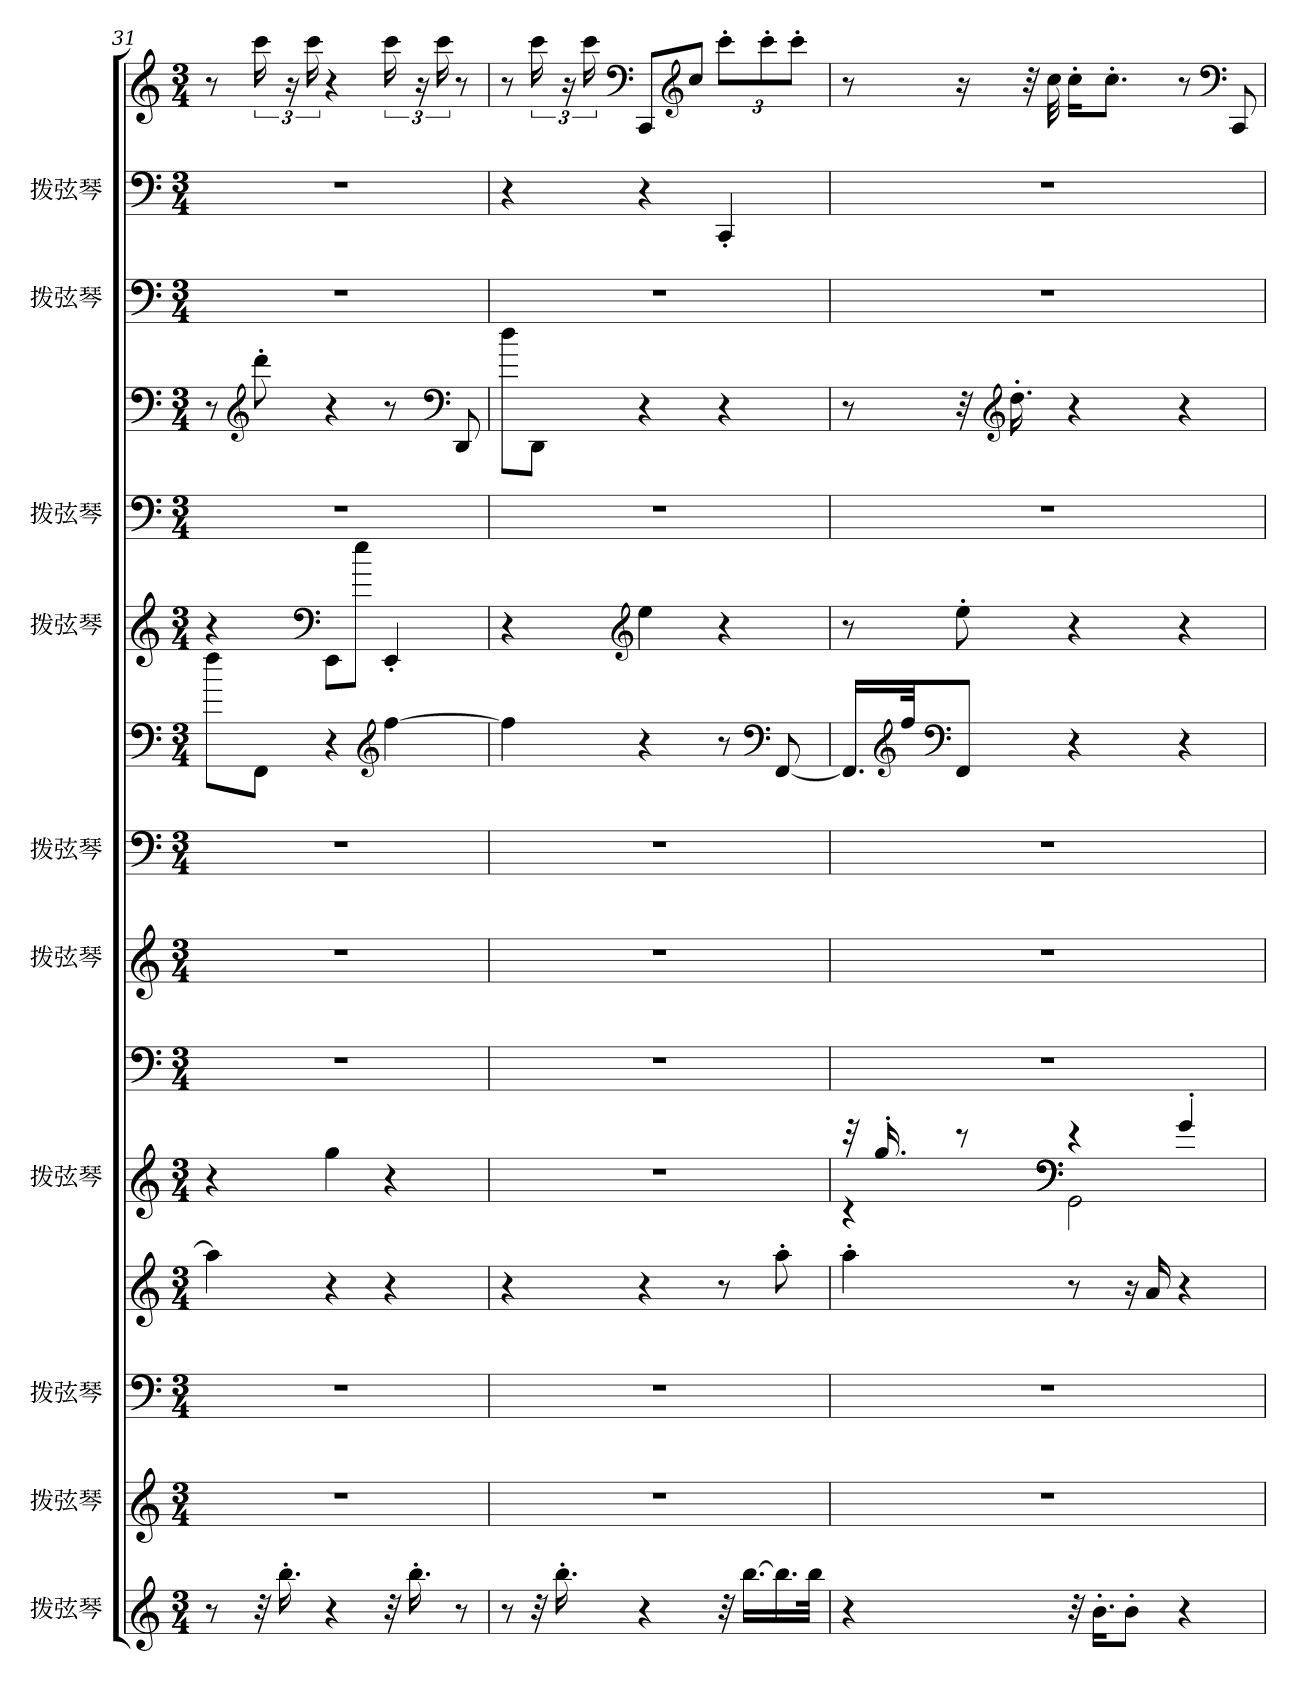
**kern	**kern	**kern	**kern	**kern	**kern	**kern	**kern	**kern	**kern	**kern	**kern	**kern	**kern	**kern
*part10	*part9	*part8	*part8	*part7	*part7	*part6	*part5	*part5	*part4	*part3	*part3	*part2	*part1	*part1
*staff15	*staff14	*staff13	*staff12	*staff11	*staff10	*staff9	*staff8	*staff7	*staff6	*staff5	*staff4	*staff3	*staff2	*staff1
*I"拨弦琴	*I"拨弦琴	*I"拨弦琴	*	*I"拨弦琴	*	*I"拨弦琴	*I"拨弦琴	*	*I"拨弦琴	*I"拨弦琴	*	*I"拨弦琴	*I"拨弦琴	*
*clefG2	*clefG2	*clefF4	*clefG2	*clefG2	*clefF4	*clefG2	*clefF4	*clefF4	*clefG2	*clefF4	*clefF4	*clefF4	*clefF4	*clefG2
*k[]	*k[]	*k[]	*k[]	*k[]	*k[]	*k[]	*k[]	*k[]	*k[]	*k[]	*k[]	*k[]	*k[]	*k[]
*M3/4	*M3/4	*M3/4	*M3/4	*M3/4	*M3/4	*M3/4	*M3/4	*M3/4	*M3/4	*M3/4	*M3/4	*M3/4	*M3/4	*M3/4
=31	=31	=31	=31	=31	=31	=31	=31	=31	=31	=31	=31	=31	=31	=31
8r	2.r	2.r	4aa\]	4r	2.r	2.r	2.r	8ff\L	4r	2.r	8r	2.r	2.r	8r
*	*	*	*	*	*	*	*	*	*	*	*clefG2	*	*	*
32r	.	.	.	.	.	.	.	8FF\J	.	.	8ddd'\	.	.	24ccc\
16.bb'\	.	.	.	.	.	.	.	.	.	.	.	.	.	.
.	.	.	.	.	.	.	.	.	.	.	.	.	.	24r
.	.	.	.	.	.	.	.	.	.	.	.	.	.	24ccc\
*	*	*	*	*	*	*	*	*	*clefF4	*	*	*	*	*
4r	.	.	4r	4gg\	.	.	.	4r	8EE\L	.	4r	.	.	4r
.	.	.	.	.	.	.	.	.	8ee\J	.	.	.	.	.
*	*	*	*	*	*	*	*	*clefG2	*	*	*	*	*	*
32r	.	.	4r	4r	.	.	.	[4ff\	4EE'/	.	8r	.	.	24ccc\
16.bb'\	.	.	.	.	.	.	.	.	.	.	.	.	.	.
.	.	.	.	.	.	.	.	.	.	.	.	.	.	24r
.	.	.	.	.	.	.	.	.	.	.	.	.	.	24ccc\
*	*	*	*	*	*	*	*	*	*	*	*clefF4	*	*	*
8r	.	.	.	.	.	.	.	.	.	.	8DD/	.	.	8r
!!LO:PB:g=z
=32	=32	=32	=32	=32	=32	=32	=32	=32	=32	=32	=32	=32	=32	=32
8r	2.r	2.r	4r	2.r	2.r	2.r	2.r	4ff\]	4r	2.r	8dd\L	2.r	4r	8r
32r	.	.	.	.	.	.	.	.	.	.	8DD\J	.	.	24ccc\
16.bb'\	.	.	.	.	.	.	.	.	.	.	.	.	.	.
.	.	.	.	.	.	.	.	.	.	.	.	.	.	24r
.	.	.	.	.	.	.	.	.	.	.	.	.	.	24ccc\
*	*	*	*	*	*	*	*	*	*clefG2	*	*	*	*	*clefF4
4r	.	.	4r	.	.	.	.	4r	4ee\	.	4r	.	4r	8CC/L
*	*	*	*	*	*	*	*	*	*	*	*	*	*	*clefG2
.	.	.	.	.	.	.	.	.	.	.	.	.	.	8cc/J
*	*	*	*	*	*	*	*	*	*	*	*	*	*	*Xbrackettup
32r	.	.	8r	.	.	.	.	8r	4r	.	4r	.	4CC'/	12ccc'\L
[16.bb\LL	.	.	.	.	.	.	.	.	.	.	.	.	.	.
.	.	.	.	.	.	.	.	.	.	.	.	.	.	12ccc'\
*	*	*	*	*	*	*	*	*clefF4	*	*	*	*	*	*
16.bb\]	.	.	8aa'\	.	.	.	.	[8FF/	.	.	.	.	.	.
.	.	.	.	.	.	.	.	.	.	.	.	.	.	12ccc'\J
32bb\JJk	.	.	.	.	.	.	.	.	.	.	.	.	.	.
=33	=33	=33	=33	=33	=33	=33	=33	=33	=33	=33	=33	=33	=33	=33
*	*	*	*	*^	*	*	*	*	*	*	*	*	*	*
4r	2.r	2.r	4aa'\	32r	4r	2.r	2.r	2.r	16.FF/LL]	8r	2.r	8r	2.r	2.r	8r
.	.	.	.	16.gg'/	.	.	.	.	.	.	.	.	.	.	.
*	*	*	*	*	*	*	*	*	*clefG2	*	*	*	*	*	*
.	.	.	.	.	.	.	.	.	32ff/JK	.	.	.	.	.	.
*	*	*	*	*	*	*	*	*	*clefF4	*	*	*	*	*	*
.	.	.	.	8r	.	.	.	.	8FF/J	8ee'\	.	32r	.	.	16r
*	*	*	*	*	*	*	*	*	*	*	*	*clefG2	*	*	*
.	.	.	.	.	.	.	.	.	.	.	.	16.dd'\	.	.	.
.	.	.	.	.	.	.	.	.	.	.	.	.	.	.	32r
.	.	.	.	.	.	.	.	.	.	.	.	.	.	.	32cc\
*	*	*	*	*clefF4	*	*	*	*	*	*	*	*	*	*	*
32r	.	.	8r	4r	2GG\	.	.	.	4r	4r	.	4r	.	.	16cc'\KL
16.b'\KL	.	.	.	.	.	.	.	.	.	.	.	.	.	.	.
.	.	.	.	.	.	.	.	.	.	.	.	.	.	.	8.cc'\J
8b'\J	.	.	16r	.	.	.	.	.	.	.	.	.	.	.	.
.	.	.	16a/	.	.	.	.	.	.	.	.	.	.	.	.
4r	.	.	4r	4g'/	.	.	.	.	4r	4r	.	4r	.	.	8r
*	*	*	*	*	*	*	*	*	*	*	*	*	*	*	*clefF4
.	.	.	.	.	.	.	.	.	.	.	.	.	.	.	8CC/
*	*	*	*	*v	*v	*	*	*	*	*	*	*	*	*	*
=	=	=	=	=	=	=	=	=	=	=	=	=	=	=
*-	*-	*-	*-	*-	*-	*-	*-	*-	*-	*-	*-	*-	*-	*-
